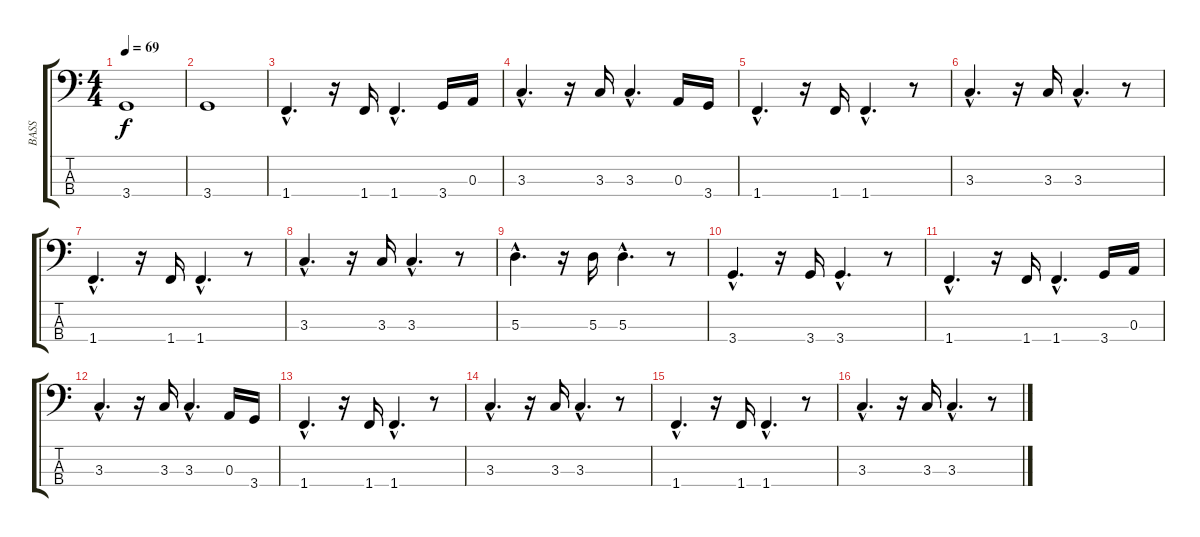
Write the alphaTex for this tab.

\track ("BASS" "BASS") {instrument electricbassfinger}
\staff {score tabs}
\tuning (G2 D2 A1 E1) {hide}
\ts (4 4)
\tempo 69
\clef f4
\ks c
3.4.1{dy f} |
3.4.1 |
1.4{hac}.4{d} r.16 1.4.16 1.4{hac}.4{d} 3.4.16 0.3.16 |
3.3{hac}.4{d} r.16 3.3.16 3.3{hac}.4{d} 0.3.16 3.4.16 |
1.4{hac}.4{d} r.16 1.4.16 1.4{hac}.4{d} r.8 |
3.3{hac}.4{d} r.16 3.3.16 3.3{hac}.4{d} r.8 |
1.4{hac}.4{d} r.16 1.4.16 1.4{hac}.4{d} r.8 |
3.3{hac}.4{d} r.16 3.3.16 3.3{hac}.4{d} r.8 |
5.3{hac}.4{d} r.16 5.3.16 5.3{hac}.4{d} r.8 |
3.4{hac}.4{d} r.16 3.4.16 3.4{hac}.4{d} r.8 |
1.4{hac}.4{d} r.16 1.4.16 1.4{hac}.4{d} 3.4.16 0.3.16 |
3.3{hac}.4{d} r.16 3.3.16 3.3{hac}.4{d} 0.3.16 3.4.16 |
1.4{hac}.4{d} r.16 1.4.16 1.4{hac}.4{d} r.8 |
3.3{hac}.4{d} r.16 3.3.16 3.3{hac}.4{d} r.8 |
1.4{hac}.4{d} r.16 1.4.16 1.4{hac}.4{d} r.8 |
3.3{hac}.4{d} r.16 3.3.16 3.3{hac}.4{d} r.8
